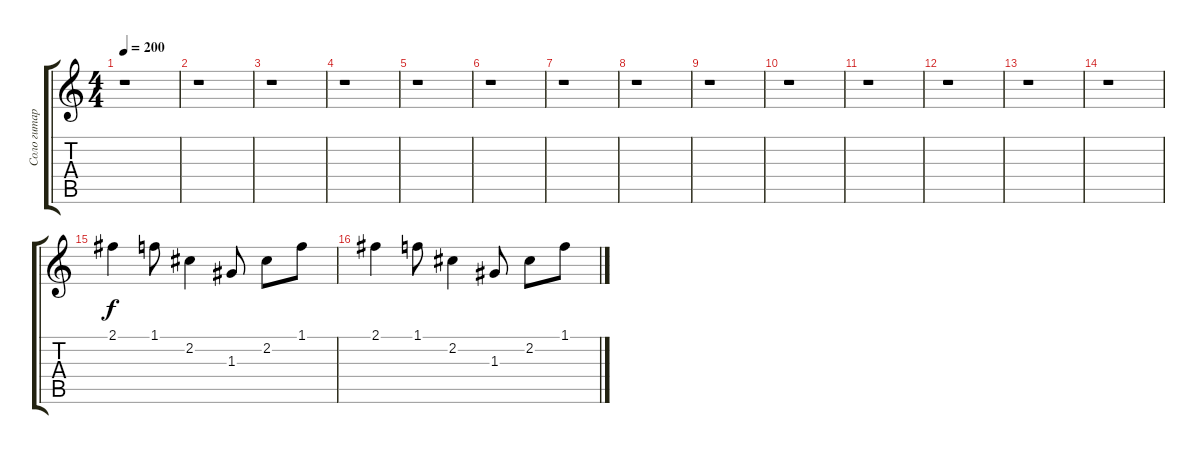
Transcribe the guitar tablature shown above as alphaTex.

\track ("Соло гитара" "Соло гитар") {instrument overdrivenguitar}
\staff {score tabs}
\tuning (E4 B3 G3 D3 A2 E2) {hide}
\ts (4 4)
\tempo 200
\clef g2
\ks c
r.1{dy f} |
r.1 |
r.1 |
r.1 |
r.1 |
r.1 |
r.1 |
r.1 |
r.1 |
r.1 |
r.1 |
r.1 |
r.1 |
r.1 |
2.1.4 1.1.8 2.2.4 1.3.8 2.2.8 1.1.8 |
2.1.4 1.1.8 2.2.4 1.3.8 2.2.8 1.1.8
